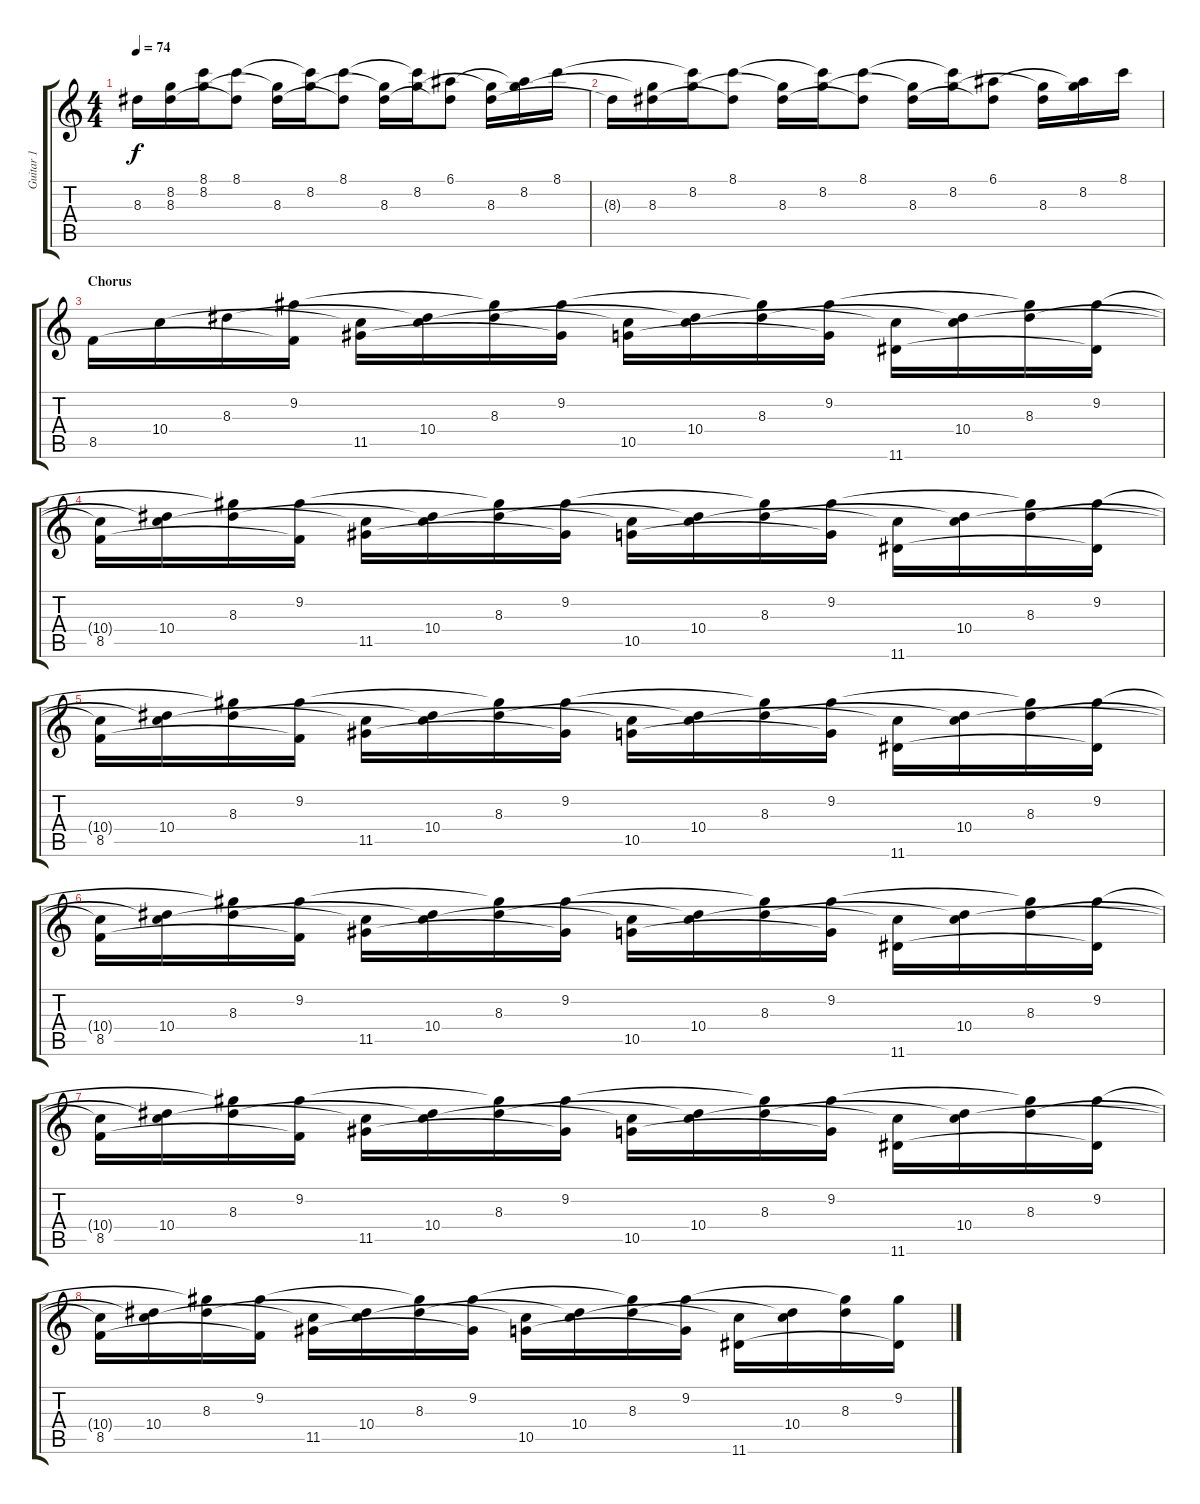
\track ("Guitar 1" "Guitar 1") {instrument electricguitarclean}
\staff {score tabs}
\tuning (E4 B3 G3 D3 A2 E2) {hide}
\ts (4 4)
\tempo 74
\clef g2
\ks c
8.3{t}.16{dy f} (8.2{t} 8.3).16 (8.1{t} 8.2).16 (8.1 8.3{t}).8 (8.2{t} 8.3).16 (8.1{t} 8.2).16 (8.1 8.3{t}).8 (8.2{t} 8.3).16 (8.1{t} 8.2).16 (6.1 8.3{t}).8 (8.2{t} 8.3).16 (6.1{t} 8.2).16 8.1.16 |
8.3{t}.16 (8.2{t} 8.3).16 (8.1{t} 8.2).16 (8.1 8.3{t}).8 (8.2{t} 8.3).16 (8.1{t} 8.2).16 (8.1 8.3{t}).8 (8.2{t} 8.3).16 (8.1{t} 8.2).16 (6.1 8.3{t}).8 (8.2{t} 8.3).16 (6.1{t} 8.2).16 8.1.16 |
\section ("" "Chorus")
8.5.16{volume 12 instrument electricguitarclean} 10.4.16 8.3.16 (9.2 8.5{t}).16 (10.4{t} 11.5).16 (8.3{t} 10.4).16 (9.2{t} 8.3).16 (9.2 11.5{t}).16 (10.4{t} 10.5).16 (8.3{t} 10.4).16 (9.2{t} 8.3).16 (9.2 10.5{t}).16 (10.4{t} 11.6).16 (8.3{t} 10.4).16 (9.2{t} 8.3).16 (9.2 11.6{t}).16 |
(10.4{t} 8.5).16 (8.3{t} 10.4).16 (9.2{t} 8.3).16 (9.2 8.5{t}).16 (10.4{t} 11.5).16 (8.3{t} 10.4).16 (9.2{t} 8.3).16 (9.2 11.5{t}).16 (10.4{t} 10.5).16 (8.3{t} 10.4).16 (9.2{t} 8.3).16 (9.2 10.5{t}).16 (10.4{t} 11.6).16 (8.3{t} 10.4).16 (9.2{t} 8.3).16 (9.2 11.6{t}).16 |
(10.4{t} 8.5).16 (8.3{t} 10.4).16 (9.2{t} 8.3).16 (9.2 8.5{t}).16 (10.4{t} 11.5).16 (8.3{t} 10.4).16 (9.2{t} 8.3).16 (9.2 11.5{t}).16 (10.4{t} 10.5).16 (8.3{t} 10.4).16 (9.2{t} 8.3).16 (9.2 10.5{t}).16 (10.4{t} 11.6).16 (8.3{t} 10.4).16 (9.2{t} 8.3).16 (9.2 11.6{t}).16 |
(10.4{t} 8.5).16 (8.3{t} 10.4).16 (9.2{t} 8.3).16 (9.2 8.5{t}).16 (10.4{t} 11.5).16 (8.3{t} 10.4).16 (9.2{t} 8.3).16 (9.2 11.5{t}).16 (10.4{t} 10.5).16 (8.3{t} 10.4).16 (9.2{t} 8.3).16 (9.2 10.5{t}).16 (10.4{t} 11.6).16 (8.3{t} 10.4).16 (9.2{t} 8.3).16 (9.2 11.6{t}).16 |
(10.4{t} 8.5).16 (8.3{t} 10.4).16 (9.2{t} 8.3).16 (9.2 8.5{t}).16 (10.4{t} 11.5).16 (8.3{t} 10.4).16 (9.2{t} 8.3).16 (9.2 11.5{t}).16 (10.4{t} 10.5).16 (8.3{t} 10.4).16 (9.2{t} 8.3).16 (9.2 10.5{t}).16 (10.4{t} 11.6).16 (8.3{t} 10.4).16 (9.2{t} 8.3).16 (9.2 11.6{t}).16 |
(10.4{t} 8.5).16 (8.3{t} 10.4).16 (9.2{t} 8.3).16 (9.2 8.5{t}).16 (10.4{t} 11.5).16 (8.3{t} 10.4).16 (9.2{t} 8.3).16 (9.2 11.5{t}).16 (10.4{t} 10.5).16 (8.3{t} 10.4).16 (9.2{t} 8.3).16 (9.2 10.5{t}).16 (10.4{t} 11.6).16 (8.3{t} 10.4).16 (9.2{t} 8.3).16 (9.2 11.6{t}).16
